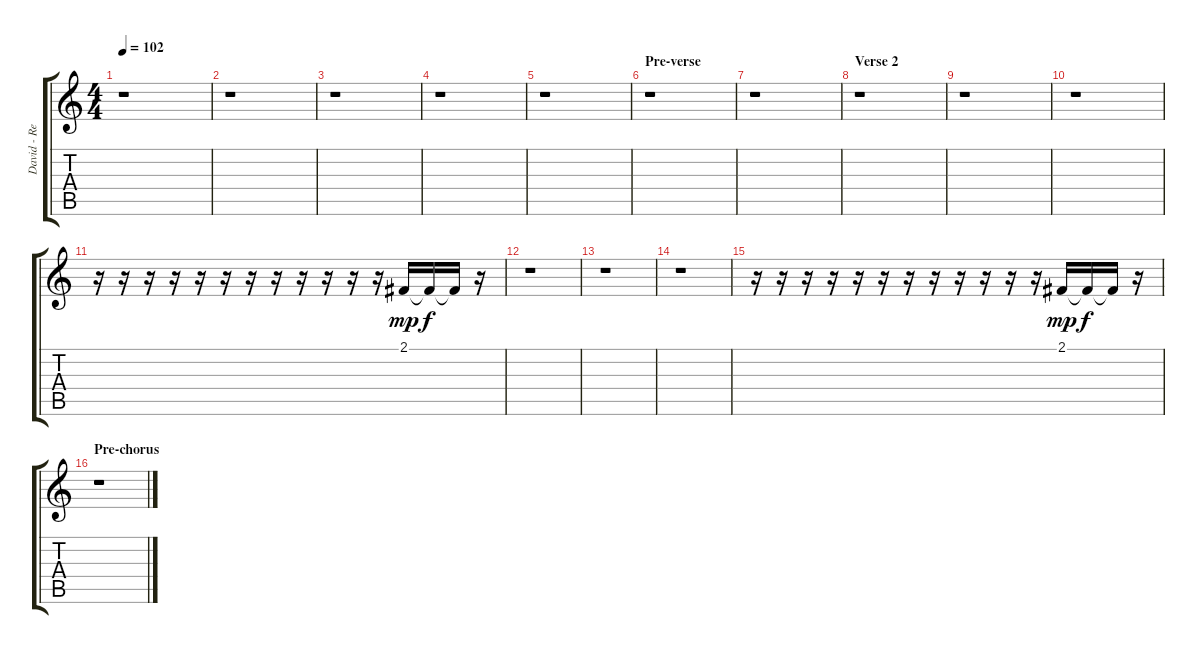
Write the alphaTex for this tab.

\track ("David - Reverse cymbal" "David - Re") {instrument reversecymbal}
\staff {score tabs}
\tuning (E4 B3 G3 D3 A2 E2) {hide}
\ts (4 4)
\tempo 102
\clef g2
\ks c
r.1{dy f} |
r.1 |
r.1 |
r.1 |
r.1 |
\section ("" "Pre-verse")
r.1 |
r.1 |
\section ("" "Verse 2")
r.1{volume 16 balance 8 instrument reversecymbal} |
r.1 |
r.1 |
r.16 r.16 r.16 r.16 r.16 r.16 r.16 r.16 r.16 r.16 r.16 r.16 2.1.16{dy mp} 2.1{t}.16{dy f} 2.1{t}.16 r.16 |
r.1 |
r.1 |
r.1 |
r.16 r.16 r.16 r.16 r.16 r.16 r.16 r.16 r.16 r.16 r.16 r.16 2.1.16{dy mp} 2.1{t}.16{dy f} 2.1{t}.16 r.16 |
\section ("" "Pre-chorus")
r.1
